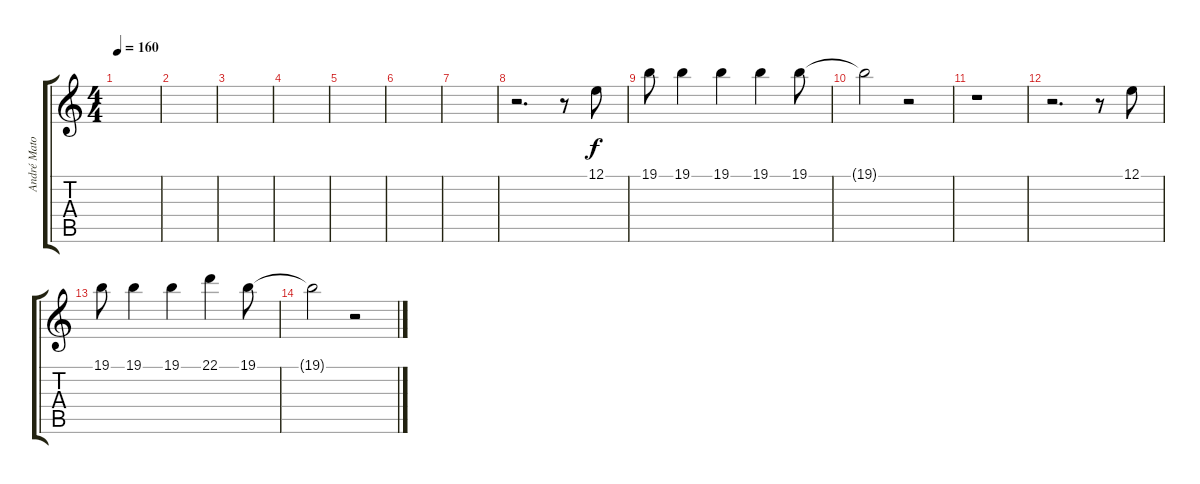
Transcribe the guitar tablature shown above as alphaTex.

\track ("André Matos Vocal" "André Mato") {instrument lead6voice}
\staff {score tabs}
\tuning (E4 B3 G3 D3 A2 E2) {hide}
\ts (4 4)
\tempo 160
\clef g2
\ks c
|
|
|
|
|
|
|
r.2{d} r.8 12.1.8 |
19.1.8 19.1.4 19.1.4 19.1.4 19.1.8 |
19.1{t}.2 r.2 |
r.1 |
r.2{d} r.8 12.1.8 |
19.1.8 19.1.4 19.1.4 22.1.4 19.1.8 |
19.1{t}.2 r.2
